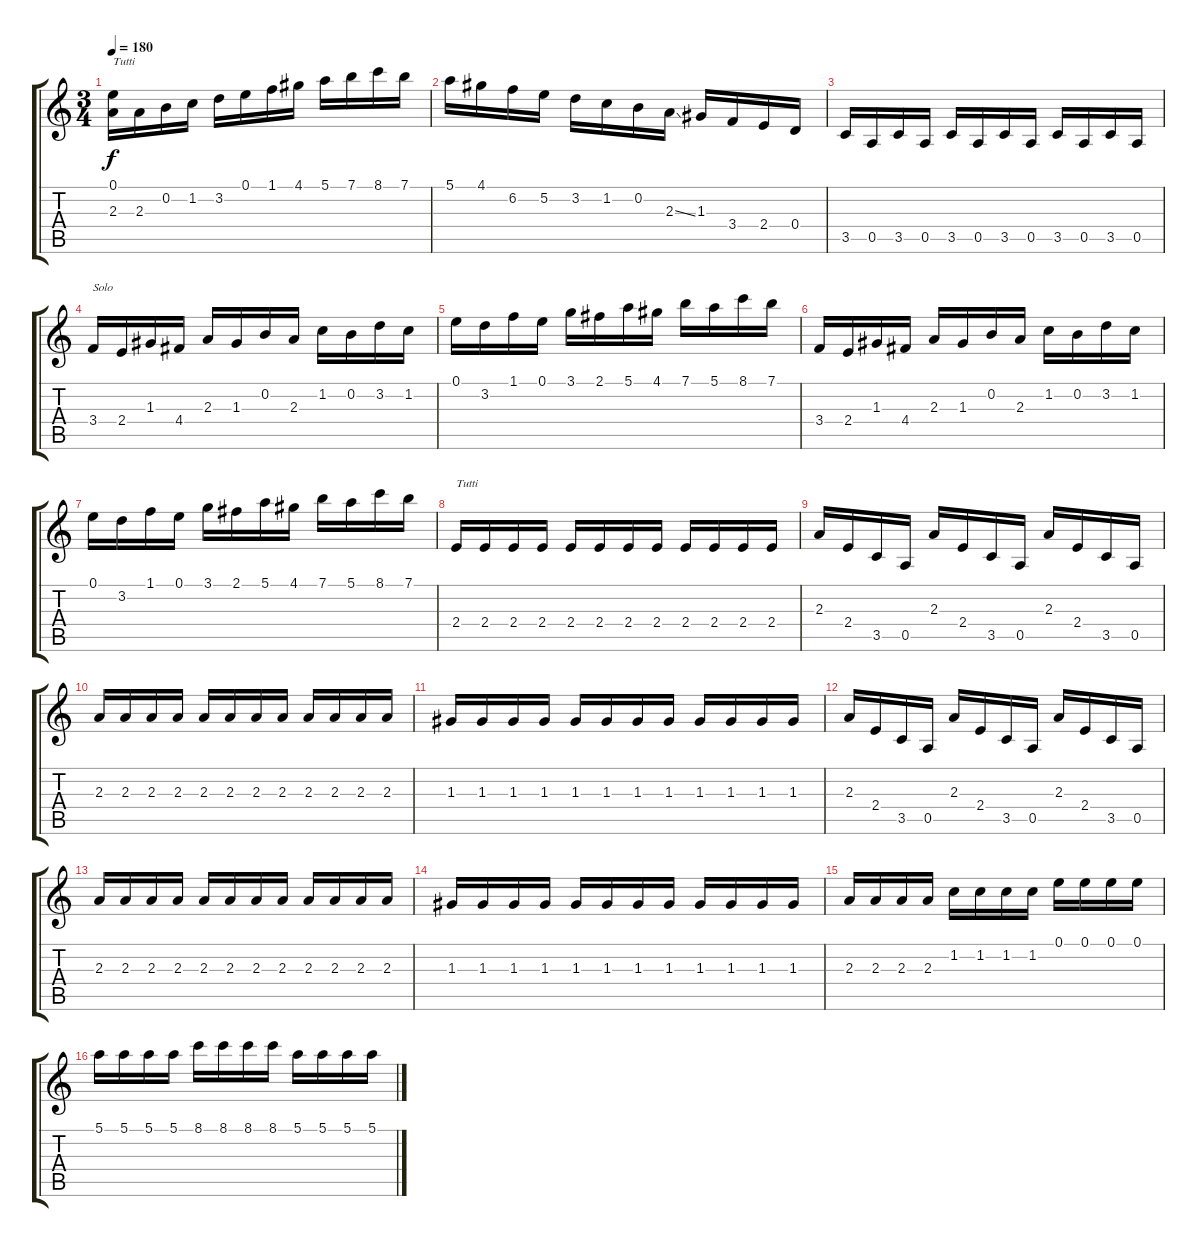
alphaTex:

\track "" {instrument acousticguitarnylon}
\staff {score tabs}
\tuning (E4 B3 G3 D3 A2 E2) {hide}
\ts (3 4)
\tempo 180
\clef g2
\ks c
(0.1 2.3).16{txt "Tutti" dy f} 2.3.16 0.2.16 1.2.16 3.2.16 0.1.16 1.1.16 4.1.16 5.1.16 7.1.16 8.1.16 7.1.16 |
5.1.16 4.1.16 6.2.16 5.2.16 3.2.16 1.2.16 0.2.16 2.3{ss}.16 1.3.16 3.4.16 2.4.16 0.4.16 |
3.5.16 0.5.16 3.5.16 0.5.16 3.5.16 0.5.16 3.5.16 0.5.16 3.5.16 0.5.16 3.5.16 0.5.16 |
3.4.16{txt "Solo"} 2.4.16 1.3.16 4.4.16 2.3.16 1.3.16 0.2.16 2.3.16 1.2.16 0.2.16 3.2.16 1.2.16 |
0.1.16 3.2.16 1.1.16 0.1.16 3.1.16 2.1.16 5.1.16 4.1.16 7.1.16 5.1.16 8.1.16 7.1.16 |
3.4.16 2.4.16 1.3.16 4.4.16 2.3.16 1.3.16 0.2.16 2.3.16 1.2.16 0.2.16 3.2.16 1.2.16 |
0.1.16 3.2.16 1.1.16 0.1.16 3.1.16 2.1.16 5.1.16 4.1.16 7.1.16 5.1.16 8.1.16 7.1.16 |
2.4.16{txt "Tutti"} 2.4.16 2.4.16 2.4.16 2.4.16 2.4.16 2.4.16 2.4.16 2.4.16 2.4.16 2.4.16 2.4.16 |
2.3.16 2.4.16 3.5.16 0.5.16 2.3.16 2.4.16 3.5.16 0.5.16 2.3.16 2.4.16 3.5.16 0.5.16 |
2.3.16 2.3.16 2.3.16 2.3.16 2.3.16 2.3.16 2.3.16 2.3.16 2.3.16 2.3.16 2.3.16 2.3.16 |
1.3.16 1.3.16 1.3.16 1.3.16 1.3.16 1.3.16 1.3.16 1.3.16 1.3.16 1.3.16 1.3.16 1.3.16 |
2.3.16 2.4.16 3.5.16 0.5.16 2.3.16 2.4.16 3.5.16 0.5.16 2.3.16 2.4.16 3.5.16 0.5.16 |
2.3.16 2.3.16 2.3.16 2.3.16 2.3.16 2.3.16 2.3.16 2.3.16 2.3.16 2.3.16 2.3.16 2.3.16 |
1.3.16 1.3.16 1.3.16 1.3.16 1.3.16 1.3.16 1.3.16 1.3.16 1.3.16 1.3.16 1.3.16 1.3.16 |
2.3.16 2.3.16 2.3.16 2.3.16 1.2.16 1.2.16 1.2.16 1.2.16 0.1.16 0.1.16 0.1.16 0.1.16 |
5.1.16 5.1.16 5.1.16 5.1.16 8.1.16 8.1.16 8.1.16 8.1.16 5.1.16 5.1.16 5.1.16 5.1.16
